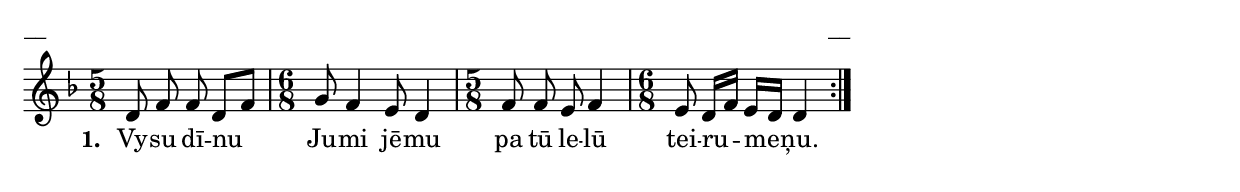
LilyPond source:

\version "2.13.18"

\paper {
line-width = 14\cm
left-margin = 0.4\cm
between-system-padding = 0.1\cm
between-system-space = 0.1\cm
}
% SBTZK, p.34
\layout {
indent = #0
ragged-last = ##f
}


voiceA = \relative c' {
\clef "treble"
\key f \major

\repeat volta 2 { \time 5/8 d8 f f d [f] | \time 6/8 g f4 e8 d4 | \time 5/8 f8 f e f4 | \time 6/8 e8 d16 [f] e [d] d4 }
}

lyricA = \lyricmode {
\set stanza = "1. "
Vy -- su dī -- nu Ju -- mi jē -- mu pa tū le -- lū tei -- ru -- me -- ņu.
}

fullScore = <<
%\new ChordNames { \chordsA }
\new Staff {
<<
\new Voice = "voiceA" { \voiceOne \autoBeamOff \voiceA }
\lyricsto "voiceA" \new Lyrics \lyricA
%\new Voice = "voiceB" { \voiceTwo \autoBeamOff \voiceB }
>>
}
>>



\score {
\fullScore
\header { piece = "__" opus = "__" }
}
\markup { \with-color #(x11-color 'white) \sans \smaller "__" }
\score {
\unfoldRepeats
\fullScore
\midi {
\context { \Staff \remove "Staff_performer" }
\context { \Voice \consists "Staff_performer" }
}
}


